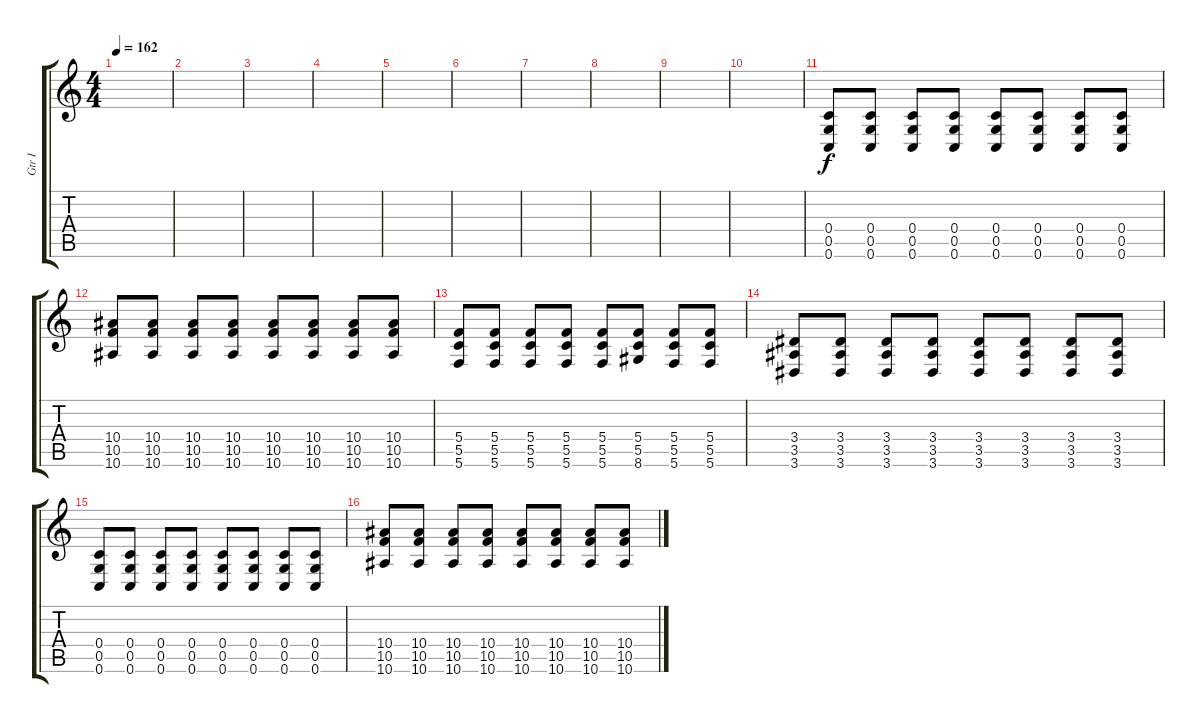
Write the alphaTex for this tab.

\track ("Gtr I" "Gtr I") {instrument overdrivenguitar}
\staff {score tabs}
\tuning (D4 A3 F3 C3 G2 C2) {hide}
\ts (4 4)
\tempo 162
\clef g2
\ks c
|
|
|
|
|
|
|
|
|
|
(0.4 0.5 0.6).8{volume 10} (0.4 0.5 0.6).8 (0.4 0.5 0.6).8 (0.4 0.5 0.6).8 (0.4 0.5 0.6).8 (0.4 0.5 0.6).8 (0.4 0.5 0.6).8 (0.4 0.5 0.6).8 |
(10.4 10.5 10.6).8 (10.4 10.5 10.6).8 (10.4 10.5 10.6).8 (10.4 10.5 10.6).8 (10.4 10.5 10.6).8 (10.4 10.5 10.6).8 (10.4 10.5 10.6).8 (10.4 10.5 10.6).8 |
(5.4 5.5 5.6).8 (5.4 5.5 5.6).8 (5.4 5.5 5.6).8 (5.4 5.5 5.6).8 (5.4 5.5 5.6).8 (5.4 5.5 8.6).8 (5.4 5.5 5.6).8 (5.4 5.5 5.6).8 |
(3.4 3.5 3.6).8 (3.4 3.5 3.6).8 (3.4 3.5 3.6).8 (3.4 3.5 3.6).8 (3.4 3.5 3.6).8 (3.4 3.5 3.6).8 (3.4 3.5 3.6).8 (3.4 3.5 3.6).8 |
(0.4 0.5 0.6).8 (0.4 0.5 0.6).8 (0.4 0.5 0.6).8 (0.4 0.5 0.6).8 (0.4 0.5 0.6).8 (0.4 0.5 0.6).8 (0.4 0.5 0.6).8 (0.4 0.5 0.6).8 |
(10.4 10.5 10.6).8 (10.4 10.5 10.6).8 (10.4 10.5 10.6).8 (10.4 10.5 10.6).8 (10.4 10.5 10.6).8 (10.4 10.5 10.6).8 (10.4 10.5 10.6).8 (10.4 10.5 10.6).8
